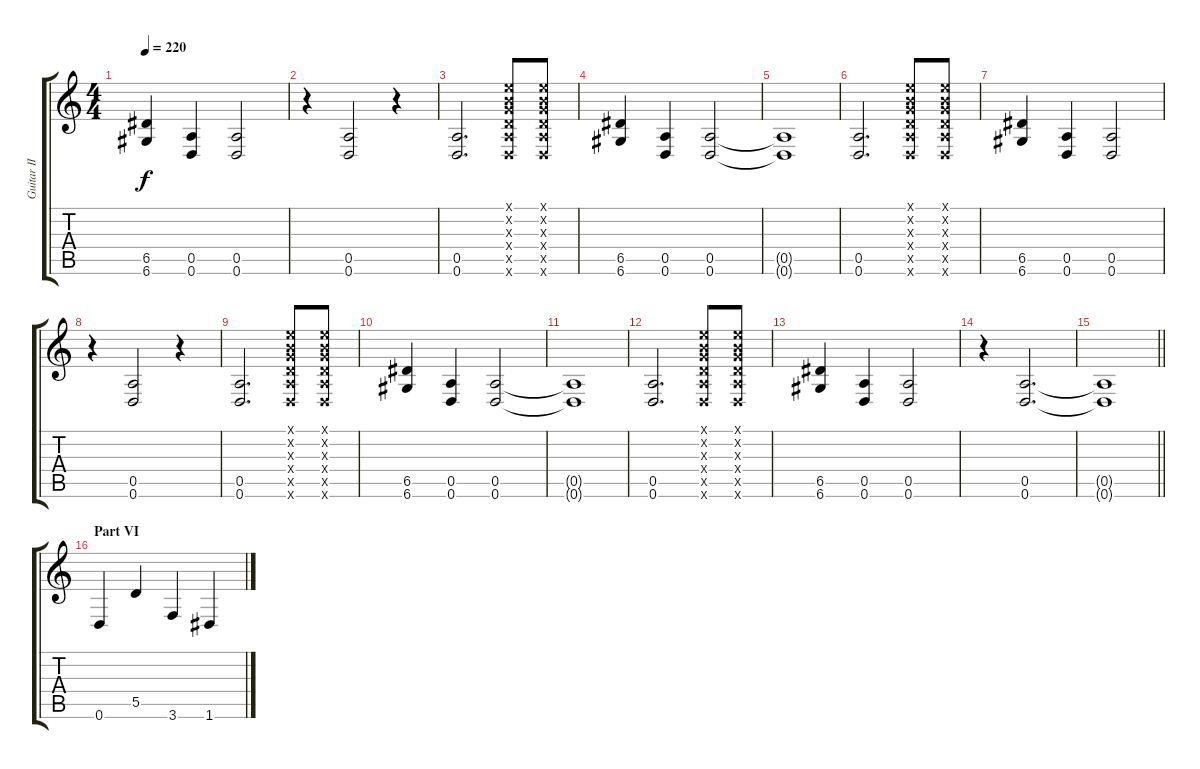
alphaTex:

\track ("Guitar II" "Guitar II") {instrument distortionguitar}
\staff {score tabs}
\tuning (E4 B3 G3 D3 A2 D2) {hide}
\ts (4 4)
\tempo 220
\clef g2
\ks c
(6.5 6.6).4{dy f} (0.5 0.6).4 (0.5 0.6).2 |
r.4 (0.5 0.6).2 r.4 |
(0.5 0.6).2{d} (0.1{x} 0.2{x} 0.3{x} 0.4{x} 0.5{x} 0.6{x}).8 (0.1{x} 0.2{x} 0.3{x} 0.4{x} 0.5{x} 0.6{x}).8 |
(6.5 6.6).4 (0.5 0.6).4 (0.5 0.6).2 |
(0.5{t} 0.6{t}).1 |
(0.5 0.6).2{d} (0.1{x} 0.2{x} 0.3{x} 0.4{x} 0.5{x} 0.6{x}).8 (0.1{x} 0.2{x} 0.3{x} 0.4{x} 0.5{x} 0.6{x}).8 |
(6.5 6.6).4 (0.5 0.6).4 (0.5 0.6).2 |
r.4 (0.5 0.6).2 r.4 |
(0.5 0.6).2{d} (0.1{x} 0.2{x} 0.3{x} 0.4{x} 0.5{x} 0.6{x}).8 (0.1{x} 0.2{x} 0.3{x} 0.4{x} 0.5{x} 0.6{x}).8 |
(6.5 6.6).4 (0.5 0.6).4 (0.5 0.6).2 |
(0.5{t} 0.6{t}).1 |
(0.5 0.6).2{d} (0.1{x} 0.2{x} 0.3{x} 0.4{x} 0.5{x} 0.6{x}).8 (0.1{x} 0.2{x} 0.3{x} 0.4{x} 0.5{x} 0.6{x}).8 |
(6.5 6.6).4 (0.5 0.6).4 (0.5 0.6).2 |
r.4 (0.5 0.6).2{d} |
\barLineRight lightlight
(0.5{t} 0.6{t}).1 |
\section ("" "Part VI")
0.6.4 5.5.4 3.6.4 1.6.4
